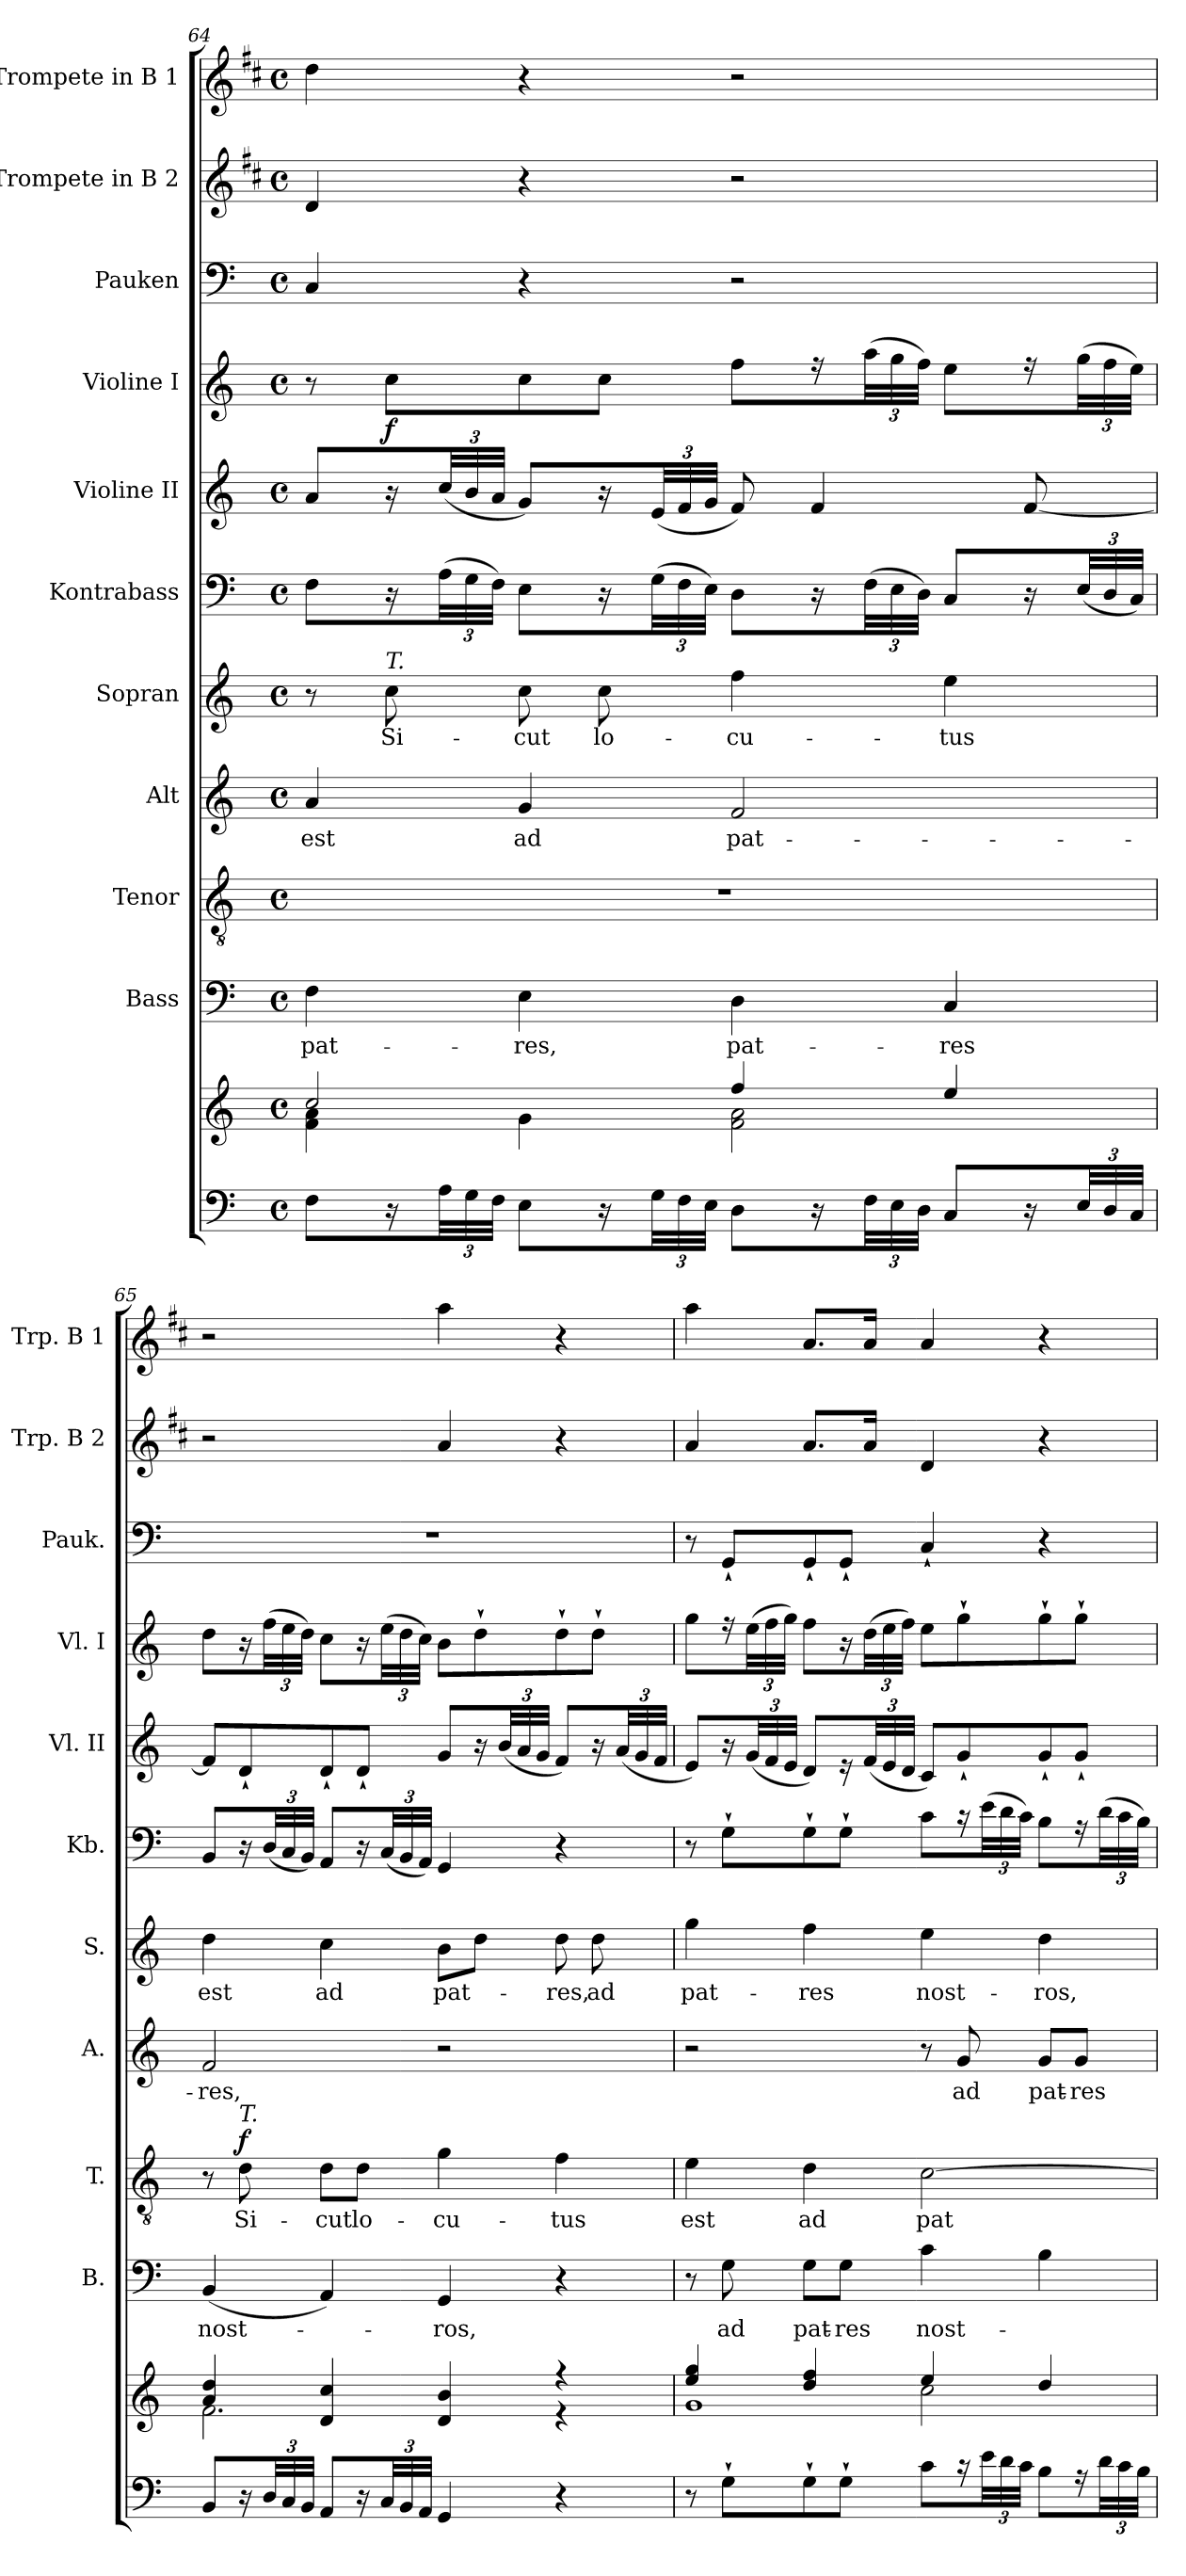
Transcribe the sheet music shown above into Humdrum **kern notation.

**kern	**kern	**kern	**text	**kern	**text	**dynam	**kern	**text	**kern	**text	**kern	**kern	**kern	**dynam	**kern	**kern	**kern
*part11	*part11	*part10	*part10	*part9	*part9	*part9	*part8	*part8	*part7	*part7	*part6	*part5	*part4	*part4	*part3	*part2	*part1
*staff12	*staff11	*staff10	*staff10	*staff9	*staff9	*staff9	*staff8	*staff8	*staff7	*staff7	*staff6	*staff5	*staff4	*staff4	*staff3	*staff2	*staff1
*	*	*I"Bass	*	*I"Tenor	*	*	*I"Alt	*	*I"Sopran	*	*I"Kontrabass	*I"Violine II	*I"Violine I	*	*I"Pauken	*I"Trompete in B 2	*I"Trompete in B 1
*	*	*I'B.	*	*I'T.	*	*	*I'A.	*	*I'S.	*	*I'Kb.	*I'Vl. II	*I'Vl. I	*	*I'Pauk.	*I'Trp. B 2	*I'Trp. B 1
!!LO:PB:g=z
*clefF4	*clefG2	*clefF4	*	*clefGv2	*	*	*clefG2	*	*clefG2	*	*clefF4	*clefG2	*clefG2	*	*clefF4	*clefG2	*clefG2
*	*	*	*	*	*	*	*	*	*	*	*ITrd7c12	*	*	*	*	*ITrd1c2	*ITrd1c2
*k[]	*k[]	*k[]	*	*k[]	*	*	*k[]	*	*k[]	*	*k[]	*k[]	*k[]	*	*k[]	*k[]	*k[]
*C:	*C:	*C:	*	*C:	*	*	*C:	*	*C:	*	*C:	*C:	*C:	*	*C:	*C:	*C:
*M4/4	*M4/4	*M4/4	*	*M4/4	*	*	*M4/4	*	*M4/4	*	*M4/4	*M4/4	*M4/4	*	*M4/4	*M4/4	*M4/4
*met(c)	*met(c)	*met(c)	*	*met(c)	*	*	*met(c)	*	*met(c)	*	*met(c)	*met(c)	*met(c)	*	*met(c)	*met(c)	*met(c)
=64	=64	=64	=64	=64	=64	=64	=64	=64	=64	=64	=64	=64	=64	=64	=64	=64	=64
*	*^	*	*	*	*	*	*	*	*	*	*	*	*	*	*	*	*
!	!	!	!	!LO:LY:b	!	!	!	!	!LO:LY:b	!	!	!	!	!	!	!	!	!
8F\L	2cc/	4f\ 4a\	4F\	pat-	1r	.	.	4a/	est	8r	.	8FF\L	8a/L	8r	.	4C/	4c/	4cc\
!	!	!	!	!	!	!	!	!	!	!LO:TX:a:i:t=T.	!	!	!	!	!	!	!	!
!	!	!	!	!	!	!	!	!	!	!	!LO:LY:b	!	!	!	!LO:DY:b	!	!	!
16r	.	.	.	.	.	.	.	.	.	8cc\	Si-	16r	16r	8cc\L	f	.	.	.
48A\LL	.	.	.	.	.	.	.	.	.	.	.	(>48AA\LL	(<48cc/LL	.	.	.	.	.
48G\	.	.	.	.	.	.	.	.	.	.	.	48GG\	48b/	.	.	.	.	.
48F\JJJ	.	.	.	.	.	.	.	.	.	.	.	48FF\JJJ)	48a/JJJ	.	.	.	.	.
!	!	!	!	!LO:LY:b	!	!	!	!	!LO:LY:b	!	!LO:LY:b	!	!	!	!	!	!	!
8E\L	.	4g\	4E\	-res,	.	.	.	4g/	ad	8cc\	-cut	8EE\L	8g/L)	8cc\	.	4r	4r	4r
!	!	!	!	!	!	!	!	!	!	!	!LO:LY:b	!	!	!	!	!	!	!
16r	.	.	.	.	.	.	.	.	.	8cc\	lo-	16r	16r	8cc\J	.	.	.	.
48G\LL	.	.	.	.	.	.	.	.	.	.	.	(>48GG\LL	(<48e/LL	.	.	.	.	.
48F\	.	.	.	.	.	.	.	.	.	.	.	48FF\	48f/	.	.	.	.	.
48E\JJJ	.	.	.	.	.	.	.	.	.	.	.	48EE\JJJ)	48g/JJJ	.	.	.	.	.
!	!	!	!	!LO:LY:b	!	!	!	!	!LO:LY:b	!	!LO:LY:b	!	!	!	!	!	!	!
8D\L	4ff/	2f\ 2a\	4D\	pat-	.	.	.	2f/	pat-	4ff\	-cu-	8DD\L	8f/)	8ff\L	.	2r	2r	2r
16r	.	.	.	.	.	.	.	.	.	.	.	16r	4f/	16r	.	.	.	.
48F\LL	.	.	.	.	.	.	.	.	.	.	.	(>48FF\LL	.	(>48aa\LL	.	.	.	.
48E\	.	.	.	.	.	.	.	.	.	.	.	48EE\	.	48gg\	.	.	.	.
48D\JJJ	.	.	.	.	.	.	.	.	.	.	.	48DD\JJJ)	.	48ff\JJJ)	.	.	.	.
!	!	!	!	!LO:LY:b	!	!	!	!	!	!	!LO:LY:b	!	!	!	!	!	!	!
8C/L	4ee/	.	4C/	-res	.	.	.	.	.	4ee\	-tus	8CC/L	.	8ee\L	.	.	.	.
16r	.	.	.	.	.	.	.	.	.	.	.	16r	[8f/	16r	.	.	.	.
48E/LL	.	.	.	.	.	.	.	.	.	.	.	(<48EE/LL	.	(>48gg\LL	.	.	.	.
48D/	.	.	.	.	.	.	.	.	.	.	.	48DD/	.	48ff\	.	.	.	.
48C/JJJ	.	.	.	.	.	.	.	.	.	.	.	48CC/JJJ)	.	48ee\JJJ)	.	.	.	.
=65	=65	=65	=65	=65	=65	=65	=65	=65	=65	=65	=65	=65	=65	=65	=65	=65	=65	=65
!	!	!	!	!LO:LY:b	!	!	!	!	!LO:LY:b	!	!LO:LY:b	!	!	!	!	!	!	!
8BB/L	4a/ 4dd/	2.f\	(<4BB/	nost-	8r	.	.	2f/	-res,	4dd\	est	8BBB/L	8f/L]	8dd\L	.	1r	2r	2r
!	!	!	!	!	!LO:TX:a:i:t=T.	!	!	!	!	!	!	!	!	!	!	!	!	!
!	!	!	!	!	!	!LO:LY:b	!LO:DY:a	!	!	!	!	!	!	!	!	!	!	!
16r	.	.	.	.	8d\	Si-	f	.	.	.	.	16r	8d`</	16r	.	.	.	.
48D/LL	.	.	.	.	.	.	.	.	.	.	.	(<48DD/LL	.	(>48ff\LL	.	.	.	.
48C/	.	.	.	.	.	.	.	.	.	.	.	48CC/	.	48ee\	.	.	.	.
48BB/JJJ	.	.	.	.	.	.	.	.	.	.	.	48BBB/JJJ)	.	48dd\JJJ)	.	.	.	.
!	!	!	!	!	!	!LO:LY:b	!	!	!	!	!LO:LY:b	!	!	!	!	!	!	!
8AA/L	4d/ 4cc/	.	4AA/)	.	8d\L	-cut	.	.	.	4cc\	ad	8AAA/L	8d`</	8cc\L	.	.	.	.
!	!	!	!	!	!	!LO:LY:b	!	!	!	!	!	!	!	!	!	!	!	!
16r	.	.	.	.	8d\J	lo-	.	.	.	.	.	16r	8d`</J	16r	.	.	.	.
48C/LL	.	.	.	.	.	.	.	.	.	.	.	(<48CC/LL	.	(>48ee\LL	.	.	.	.
48BB/	.	.	.	.	.	.	.	.	.	.	.	48BBB/	.	48dd\	.	.	.	.
48AA/JJJ	.	.	.	.	.	.	.	.	.	.	.	48AAA/JJJ)	.	48cc\JJJ)	.	.	.	.
!	!	!	!	!LO:LY:b	!	!LO:LY:b	!	!	!	!	!LO:LY:b	!	!	!	!	!	!	!
4GG/	4d/ 4b/	.	4GG/	-ros,	4g\	-cu-	.	2r	.	8b\L	pat-	4GGG/	8g/L	8b\L	.	.	4g/	4gg\
.	.	.	.	.	.	.	.	.	.	8dd\J	.	.	16r	8dd`>\	.	.	.	.
.	.	.	.	.	.	.	.	.	.	.	.	.	(<48b/LL	.	.	.	.	.
.	.	.	.	.	.	.	.	.	.	.	.	.	48a/	.	.	.	.	.
.	.	.	.	.	.	.	.	.	.	.	.	.	48g/JJJ	.	.	.	.	.
!	!	!	!	!	!	!LO:LY:b	!	!	!	!	!LO:LY:b	!	!	!	!	!	!	!
4r	4r	4r	4r	.	4f\	-tus	.	.	.	8dd\	-res,	4r	8f/L)	8dd`>\	.	.	4r	4r
!	!	!	!	!	!	!	!	!	!	!	!LO:LY:b	!	!	!	!	!	!	!
.	.	.	.	.	.	.	.	.	.	8dd\	ad	.	16r	8dd`>\J	.	.	.	.
.	.	.	.	.	.	.	.	.	.	.	.	.	(<48a/LL	.	.	.	.	.
.	.	.	.	.	.	.	.	.	.	.	.	.	48g/	.	.	.	.	.
.	.	.	.	.	.	.	.	.	.	.	.	.	48f/JJJ	.	.	.	.	.
!!LO:PB:g=z
=66	=66	=66	=66	=66	=66	=66	=66	=66	=66	=66	=66	=66	=66	=66	=66	=66	=66	=66
*	*	*^	*	*	*	*	*	*	*	*	*	*	*	*	*	*	*	*
!	!	!	!	!	!	!	!LO:LY:b	!	!	!	!	!LO:LY:b	!	!	!	!	!	!	!
8r	4ee/ 4gg/	1g	2ryy	8r	.	4e\	est	.	2r	.	4gg\	pat-	8r	8e/L)	8gg\L	.	8r	4g/	4gg\
!	!	!	!	!	!LO:LY:b	!	!	!	!	!	!	!	!	!	!	!	!	!	!
8G`>\L	.	.	.	8G\	ad	.	.	.	.	.	.	.	8GG`>\L	16r	16r	.	8GG`</L	.	.
.	.	.	.	.	.	.	.	.	.	.	.	.	.	(<48g/LL	(>48ee\LL	.	.	.	.
.	.	.	.	.	.	.	.	.	.	.	.	.	.	48f/	48ff\	.	.	.	.
.	.	.	.	.	.	.	.	.	.	.	.	.	.	48e/JJJ	48gg\JJJ)	.	.	.	.
!	!	!	!	!	!LO:LY:b	!	!LO:LY:b	!	!	!	!	!LO:LY:b	!	!	!	!	!	!	!
8G`>\	4dd/ 4ff/	.	.	8G\L	pat-	4d\	ad	.	.	.	4ff\	-res	8GG`>\	8d/L)	8ff\L	.	8GG`</	8.g/L	8.g/L
!	!	!	!	!	!LO:LY:b	!	!	!	!	!	!	!	!	!	!	!	!	!	!
8G`>\J	.	.	.	8G\J	-res	.	.	.	.	.	.	.	8GG`>\J	16r	16r	.	8GG`</J	.	.
.	.	.	.	.	.	.	.	.	.	.	.	.	.	(<48f/LL	(>48dd\LL	.	.	16g/Jk	16g/Jk
.	.	.	.	.	.	.	.	.	.	.	.	.	.	48e/	48ee\	.	.	.	.
.	.	.	.	.	.	.	.	.	.	.	.	.	.	48d/JJJ	48ff\JJJ)	.	.	.	.
!	!	!	!	!	!LO:LY:b	!	!LO:LY:b	!	!	!	!	!LO:LY:b	!	!	!	!	!	!	!
8c\L	4ee/	.	2cc\	4c\	nost-	[2c\	pat-	.	8r	.	4ee\	nost-	8C\L	8c/L)	8ee\L	.	4C`</	4c/	4g/
!	!	!	!	!	!	!	!	!	!	!LO:LY:b	!	!	!	!	!	!	!	!	!
16r	.	.	.	.	.	.	.	.	8g/	ad	.	.	16r	8g`</	8gg`>\	.	.	.	.
48e\LL	.	.	.	.	.	.	.	.	.	.	.	.	(>48E\LL	.	.	.	.	.	.
48d\	.	.	.	.	.	.	.	.	.	.	.	.	48D\	.	.	.	.	.	.
48c\JJJ	.	.	.	.	.	.	.	.	.	.	.	.	48C\JJJ)	.	.	.	.	.	.
!	!	!	!	!	!	!	!	!	!	!LO:LY:b	!	!LO:LY:b	!	!	!	!	!	!	!
8B\L	4dd/	.	.	4B\	.	.	.	.	8g/L	pat-	4dd\	-ros,	8BB\L	8g`</	8gg`>\	.	4r	4r	4r
!	!	!	!	!	!	!	!	!	!	!LO:LY:b	!	!	!	!	!	!	!	!	!
16r	.	.	.	.	.	.	.	.	8g/J	-res	.	.	16r	8g`</J	8gg`>\J	.	.	.	.
48d\LL	.	.	.	.	.	.	.	.	.	.	.	.	(>48D\LL	.	.	.	.	.	.
48c\	.	.	.	.	.	.	.	.	.	.	.	.	48C\	.	.	.	.	.	.
48B\JJJ	.	.	.	.	.	.	.	.	.	.	.	.	48BB\JJJ)	.	.	.	.	.	.
*	*v	*v	*v	*	*	*	*	*	*	*	*	*	*	*	*	*	*	*	*
=	=	=	=	=	=	=	=	=	=	=	=	=	=	=	=	=	=
*-	*-	*-	*-	*-	*-	*-	*-	*-	*-	*-	*-	*-	*-	*-	*-	*-	*-
